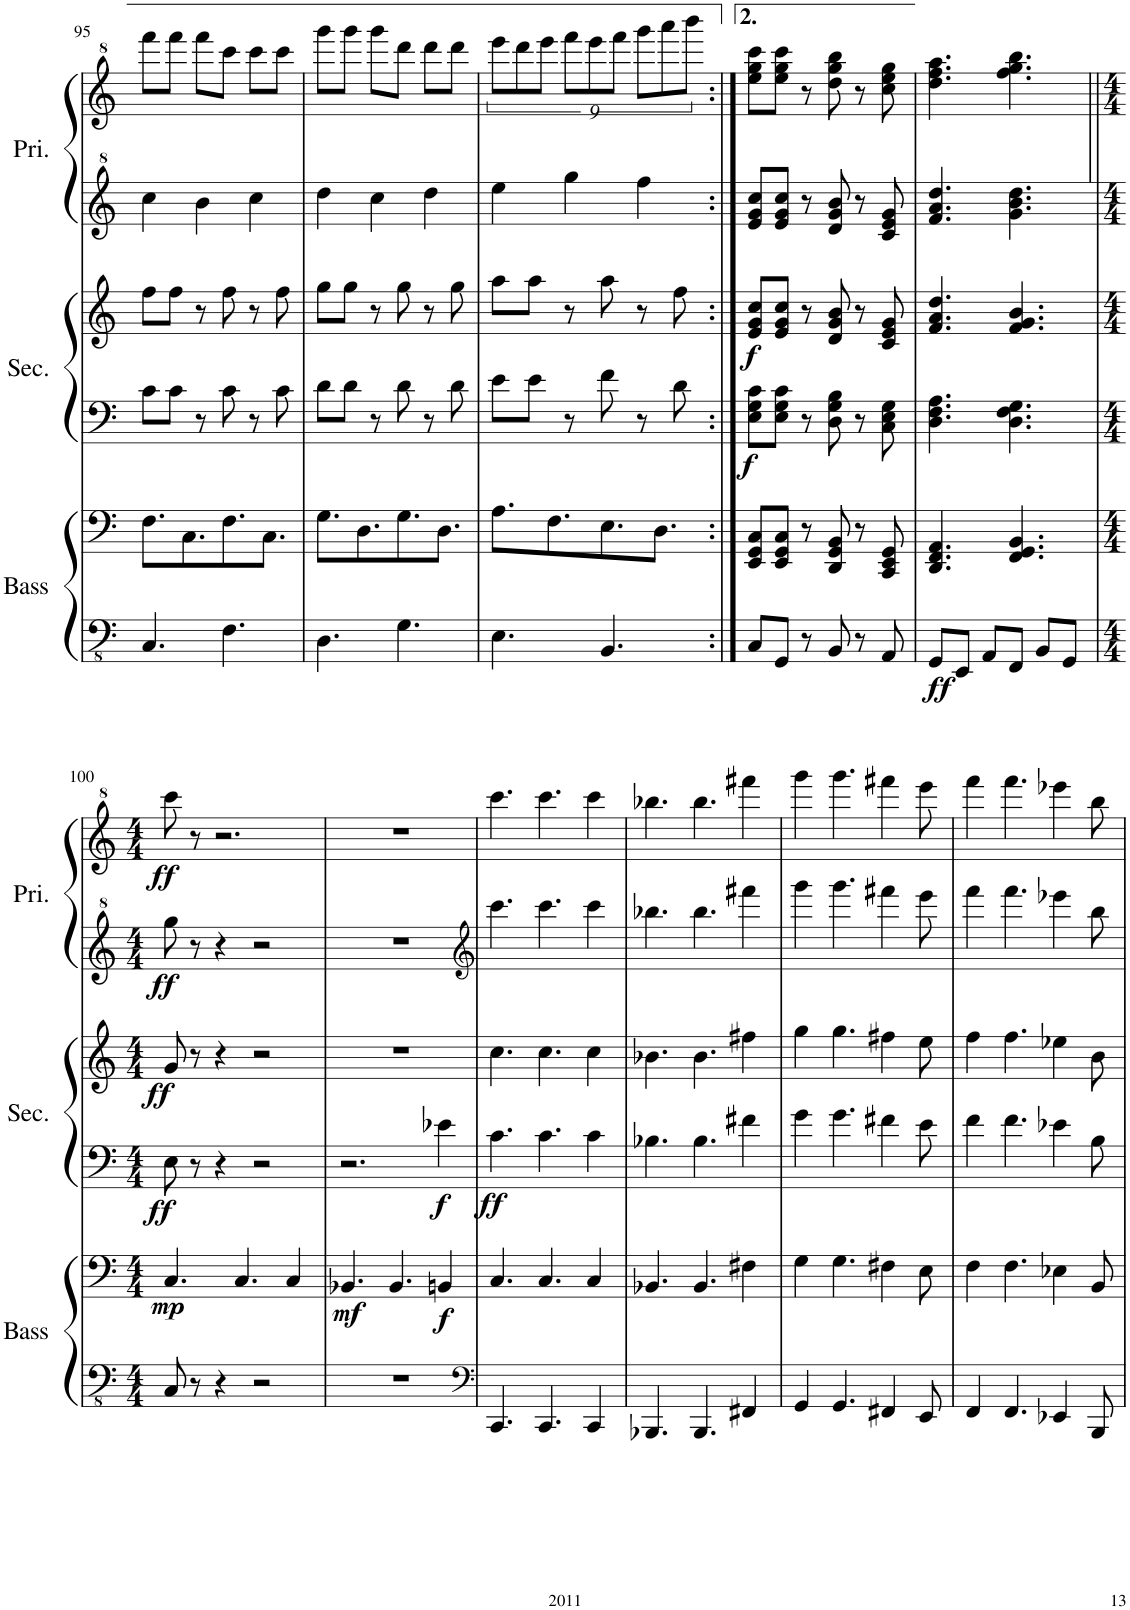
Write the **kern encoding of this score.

**kern	**kern	**dynam	**kern	**kern	**dynam	**kern	**kern	**dynam
*part3	*part3	*part3	*part2	*part2	*part2	*part1	*part1	*part1
*staff6	*staff5	*staff5/6	*staff4	*staff3	*staff3/4	*staff2	*staff1	*staff1/2
*I"Bass	*	*	*I"Secondo	*	*	*I"Primo	*	*
*I'Bass	*	*	*I'Sec.	*	*	*I'Pri.	*	*
!!LO:PB:g=z
*clefFv4	*clefF4	*	*clefF4	*clefG2	*	*clefG^2	*clefG^2	*
*k[]	*k[]	*	*k[]	*k[]	*	*k[]	*k[]	*
*M3/4	*M3/4	*	*M3/4	*M3/4	*	*M3/4	*M3/4	*
=95	=95	=95	=95	=95	=95	=95	=95	=95
4.CC/	8.F\L	.	8c\L	8ff\L	.	4ccc\	8ffff\L	.
.	.	.	8c\J	8ff\J	.	.	8ffff\J	.
.	8.C\	.	.	.	.	.	.	.
.	.	.	8r	8r	.	4bb\	8ffff\L	.
4.FF\	8.F\	.	8c\	8ff\	.	.	8cccc\J	.
.	.	.	8r	8r	.	4ccc\	8cccc\L	.
.	8.C\J	.	.	.	.	.	.	.
.	.	.	8c\	8ff\	.	.	8cccc\J	.
=96	=96	=96	=96	=96	=96	=96	=96	=96
4.DD\	8.G\L	.	8d\L	8gg\L	.	4ddd\	8gggg\L	.
.	.	.	8d\J	8gg\J	.	.	8gggg\J	.
.	8.D\	.	.	.	.	.	.	.
.	.	.	8r	8r	.	4ccc\	8gggg\L	.
4.GG\	8.G\	.	8d\	8gg\	.	.	8dddd\J	.
.	.	.	8r	8r	.	4ddd\	8dddd\L	.
.	8.D\J	.	.	.	.	.	.	.
.	.	.	8d\	8gg\	.	.	8dddd\J	.
=97	=97	=97	=97	=97	=97	=97	=97	=97
4.EE\	8.A\L	.	8e\L	8aa\L	.	4eee\	12eeee\L	.
.	.	.	.	.	.	.	12dddd\	.
.	.	.	8e\J	8aa\J	.	.	.	.
.	.	.	.	.	.	.	12eeee\J	.
.	8.F\	.	.	.	.	.	.	.
.	.	.	8r	8r	.	4ggg\	12ffff\L	.
.	.	.	.	.	.	.	12eeee\	.
4.BBB/	8.E\	.	8f\	8aa\	.	.	.	.
.	.	.	.	.	.	.	12ffff\J	.
.	.	.	8r	8r	.	4fff\	12gggg\L	.
.	8.D\J	.	.	.	.	.	.	.
.	.	.	.	.	.	.	12aaaa\	.
.	.	.	8d\	8ff\	.	.	.	.
.	.	.	.	.	.	.	12bbbb\J	.
=98:|!	=98:|!	=98:|!	=98:|!	=98:|!	=98:|!	=98:|!	=98:|!	=98:|!
!	!	!	!	!	!LO:DY:b=2	!	!	!
!	!	!	!	!	!LO:DY:n=1:b	!	!	!
8CC/L	8EE/ 8GG/ 8C/L	.	8E\ 8G\ 8c\L	8e/ 8g/ 8cc/L	f f	8ee/ 8gg/ 8ccc/L	8eee\ 8ggg\ 8cccc\L	.
8GGG/J	8EE/ 8GG/ 8C/J	.	8E\ 8G\ 8c\J	8e/ 8g/ 8cc/J	.	8ee/ 8gg/ 8ccc/J	8eee\ 8ggg\ 8cccc\J	.
8r	8r	.	8r	8r	.	8r	8r	.
8BBB/	8DD/ 8GG/ 8BB/	.	8D\ 8G\ 8B\	8d/ 8g/ 8b/	.	8dd/ 8gg/ 8bb/	8ddd\ 8ggg\ 8bbb\	.
8r	8r	.	8r	8r	.	8r	8r	.
8AAA/	8CC/ 8EE/ 8GG/	.	8C\ 8E\ 8G\	8c/ 8e/ 8g/	.	8cc/ 8ee/ 8gg/	8ccc\ 8eee\ 8ggg\	.
=99	=99	=99	=99	=99	=99	=99	=99	=99
!	!	!LO:DY:b=2	!	!	!	!	!	!
8GGG/L	4.DD/ 4.FF/ 4.AA/	ff	4.D\ 4.F\ 4.A\	4.f/ 4.a/ 4.dd/	.	4.ff/ 4.aa/ 4.ddd/	4.ddd\ 4.fff\ 4.aaa\	.
8EEE/J	.	.	.	.	.	.	.	.
8AAA/L	.	.	.	.	.	.	.	.
8FFF/J	4.FF/ 4.GG/ 4.BB/	.	4.D\ 4.F\ 4.G\	4.f/ 4.g/ 4.b/	.	4.gg\ 4.bb\ 4.ddd\	4.fff\ 4.ggg\ 4.bbb\	.
8BBB/L	.	.	.	.	.	.	.	.
8GGG/J	.	.	.	.	.	.	.	.
!!LO:LB:g=z
=100||	=100||	=100||	=100||	=100||	=100||	=100||	=100||	=100||
*M4/4	*M4/4	*	*M4/4	*M4/4	*	*M4/4	*M4/4	*
!	!	!LO:DY:b	!	!	!LO:DY:b=2	!	!	!
!	!	!	!	!	!LO:DY:n=1:b	!	!	!LO:DY:b=2
!	!	!	!	!	!	!	!	!LO:DY:n=1:b
8CC/	4.C/	mp	8E\	8g/	ff ff	8ggg\	8cccc\	ff ff
8r	.	.	8r	8r	.	8r	8r	.
4r	.	.	4r	4r	.	4r	2.r	.
.	4.C/	.	.	.	.	.	.	.
2r	.	.	2r	2r	.	2r	.	.
.	4C/	.	.	.	.	.	.	.
=101	=101	=101	=101	=101	=101	=101	=101	=101
!	!	!LO:DY:b	!	!	!	!	!	!
1r	4.BB-X/	mf	2.r	1r	.	1r	1r	.
.	4.BB-/	.	.	.	.	.	.	.
!	!	!LO:DY:b	!	!	!LO:DY:b=2	!	!	!
.	4BBn/	f	4e-X\	.	f	.	.	.
=102	=102	=102	=102	=102	=102	=102	=102	=102
*clefF4	*	*	*	*	*	*clefG2	*	*
!	!	!	!	!	!LO:DY:b=2	!	!	!
4.CC/	4.C/	.	4.c\	4.cc\	ff	4.ccc\	4.cccc\	.
4.CC/	4.C/	.	4.c\	4.cc\	.	4.ccc\	4.cccc\	.
4CC/	4C/	.	4c\	4cc\	.	4ccc\	4cccc\	.
=103	=103	=103	=103	=103	=103	=103	=103	=103
4.BBB-X/	4.BB-X/	.	4.B-X\	4.b-X\	.	4.bb-X\	4.bbb-X\	.
4.BBB-/	4.BB-/	.	4.B-\	4.b-\	.	4.bb-\	4.bbb-\	.
4FF#X/	4F#X\	.	4f#X\	4ff#X\	.	4fff#X\	4ffff#X\	.
=104	=104	=104	=104	=104	=104	=104	=104	=104
4GG/	4G\	.	4g\	4gg\	.	4ggg\	4gggg\	.
4.GG/	4.G\	.	4.g\	4.gg\	.	4.ggg\	4.gggg\	.
4FF#X/	4F#X\	.	4f#X\	4ff#X\	.	4fff#X\	4ffff#X\	.
8EE/	8E\	.	8e\	8ee\	.	8eee\	8eeee\	.
=105	=105	=105	=105	=105	=105	=105	=105	=105
4FF/	4F\	.	4f\	4ff\	.	4fff\	4ffff\	.
4.FF/	4.F\	.	4.f\	4.ff\	.	4.fff\	4.ffff\	.
4EE-X/	4E-X\	.	4e-X\	4ee-X\	.	4eee-X\	4eeee-X\	.
8BBB/	8BB/	.	8B\	8b\	.	8bb\	8bbb\	.
=	=	=	=	=	=	=	=	=
*-	*-	*-	*-	*-	*-	*-	*-	*-
